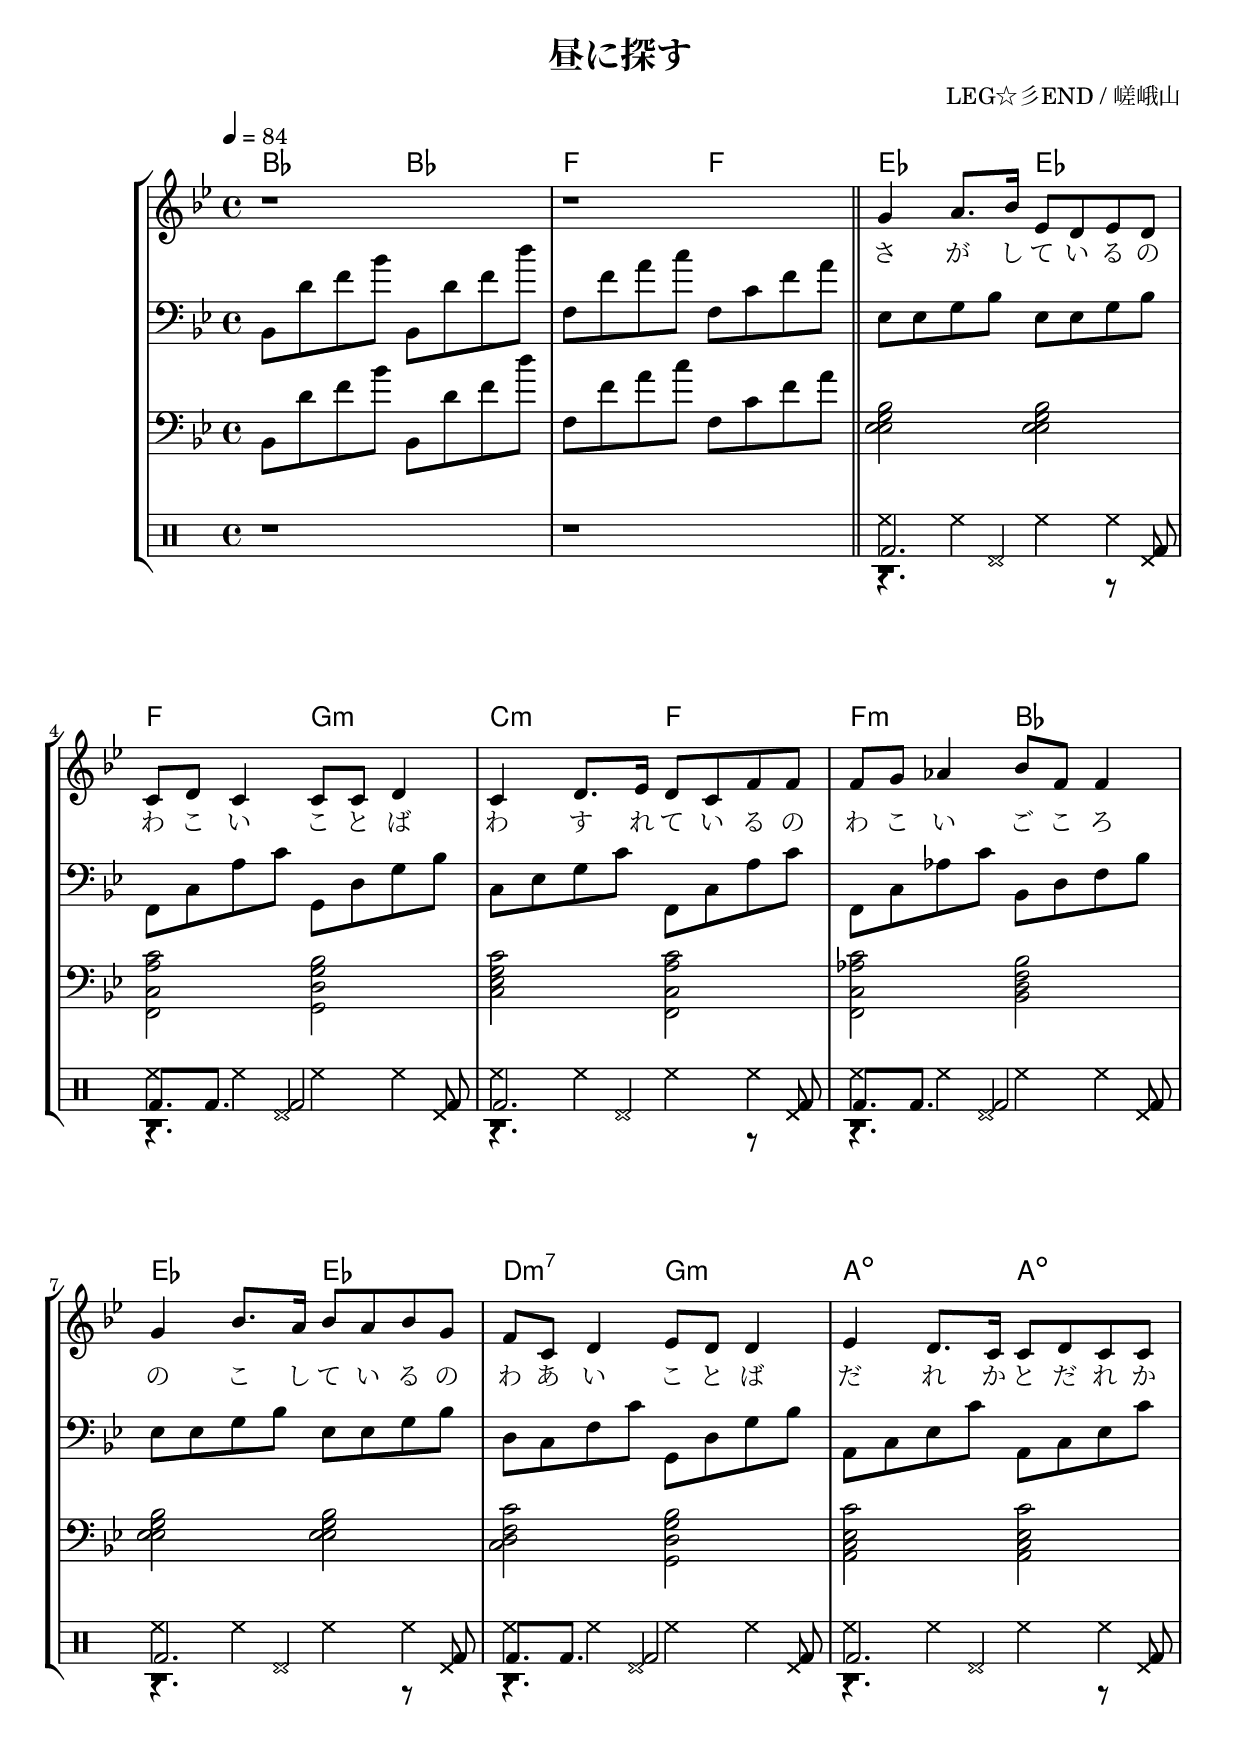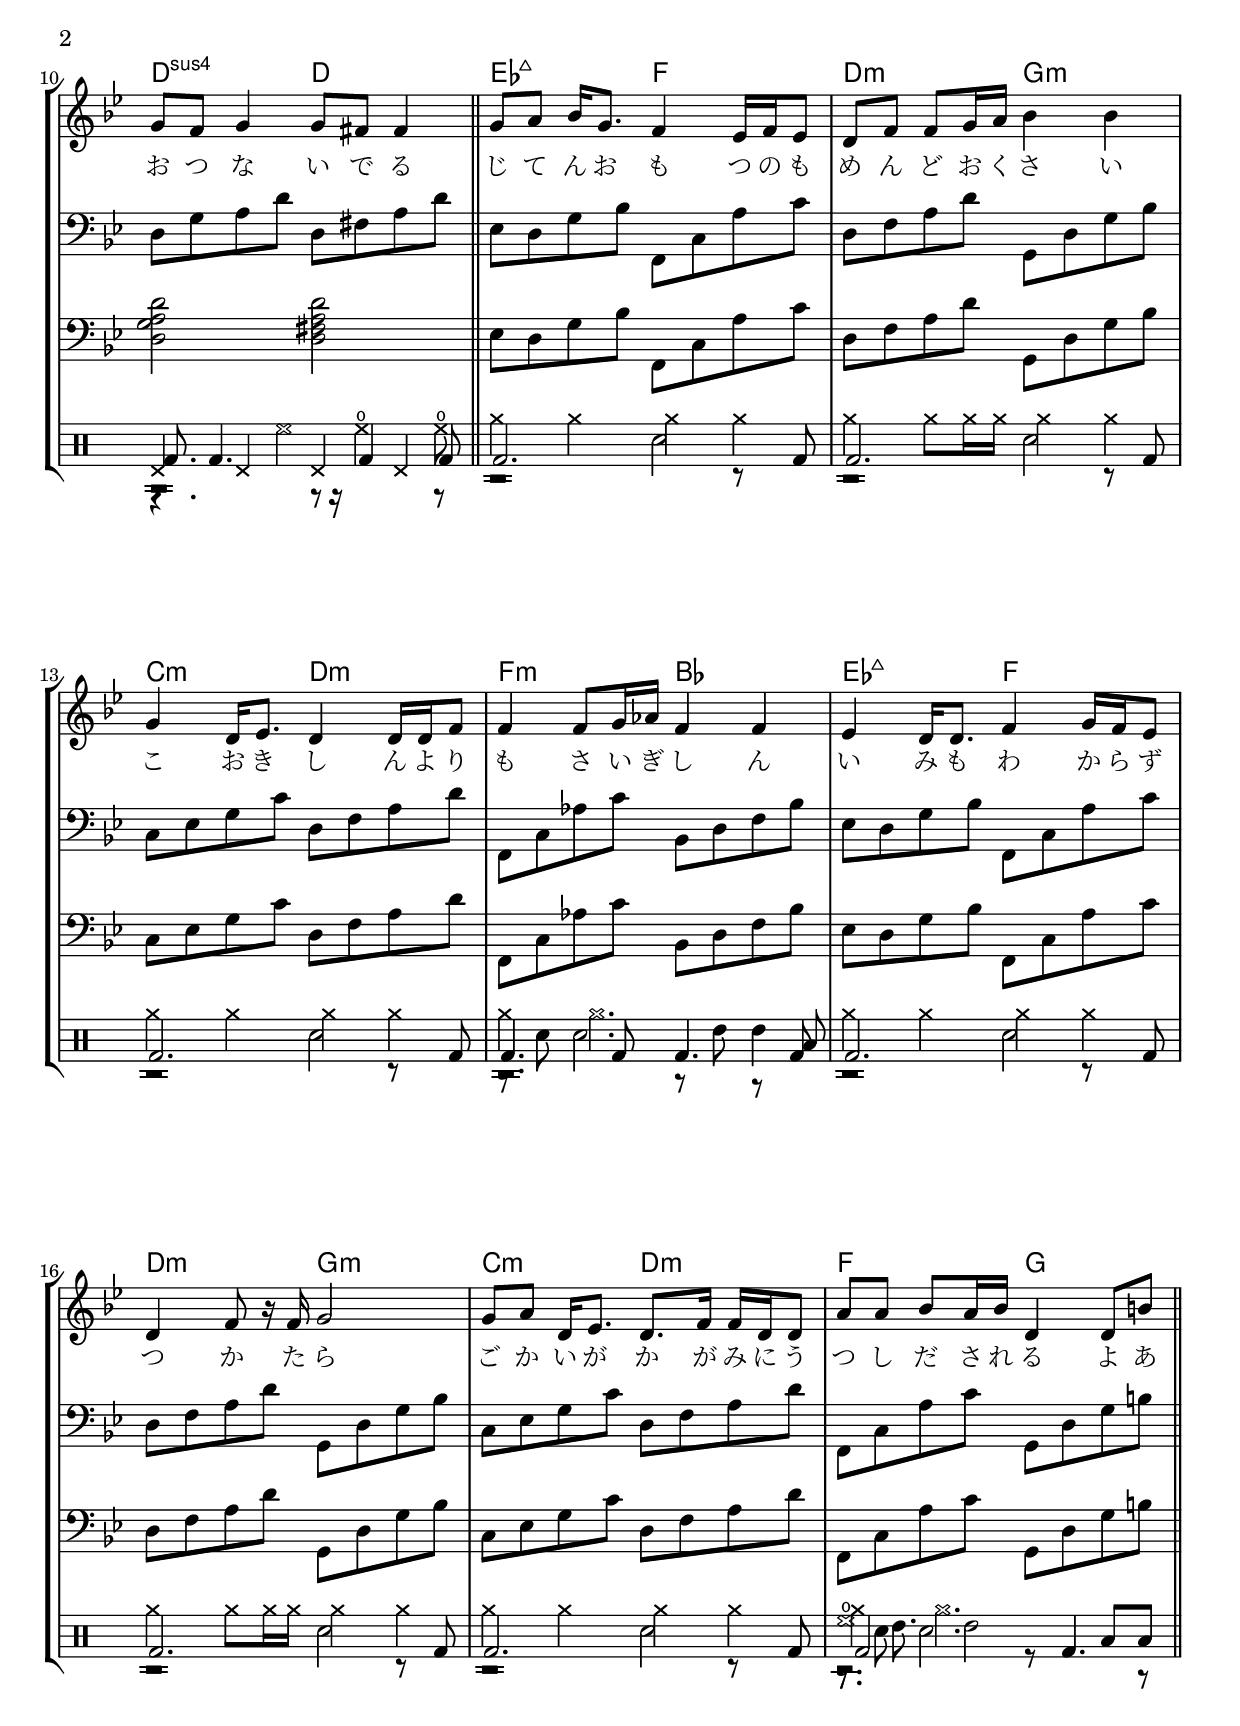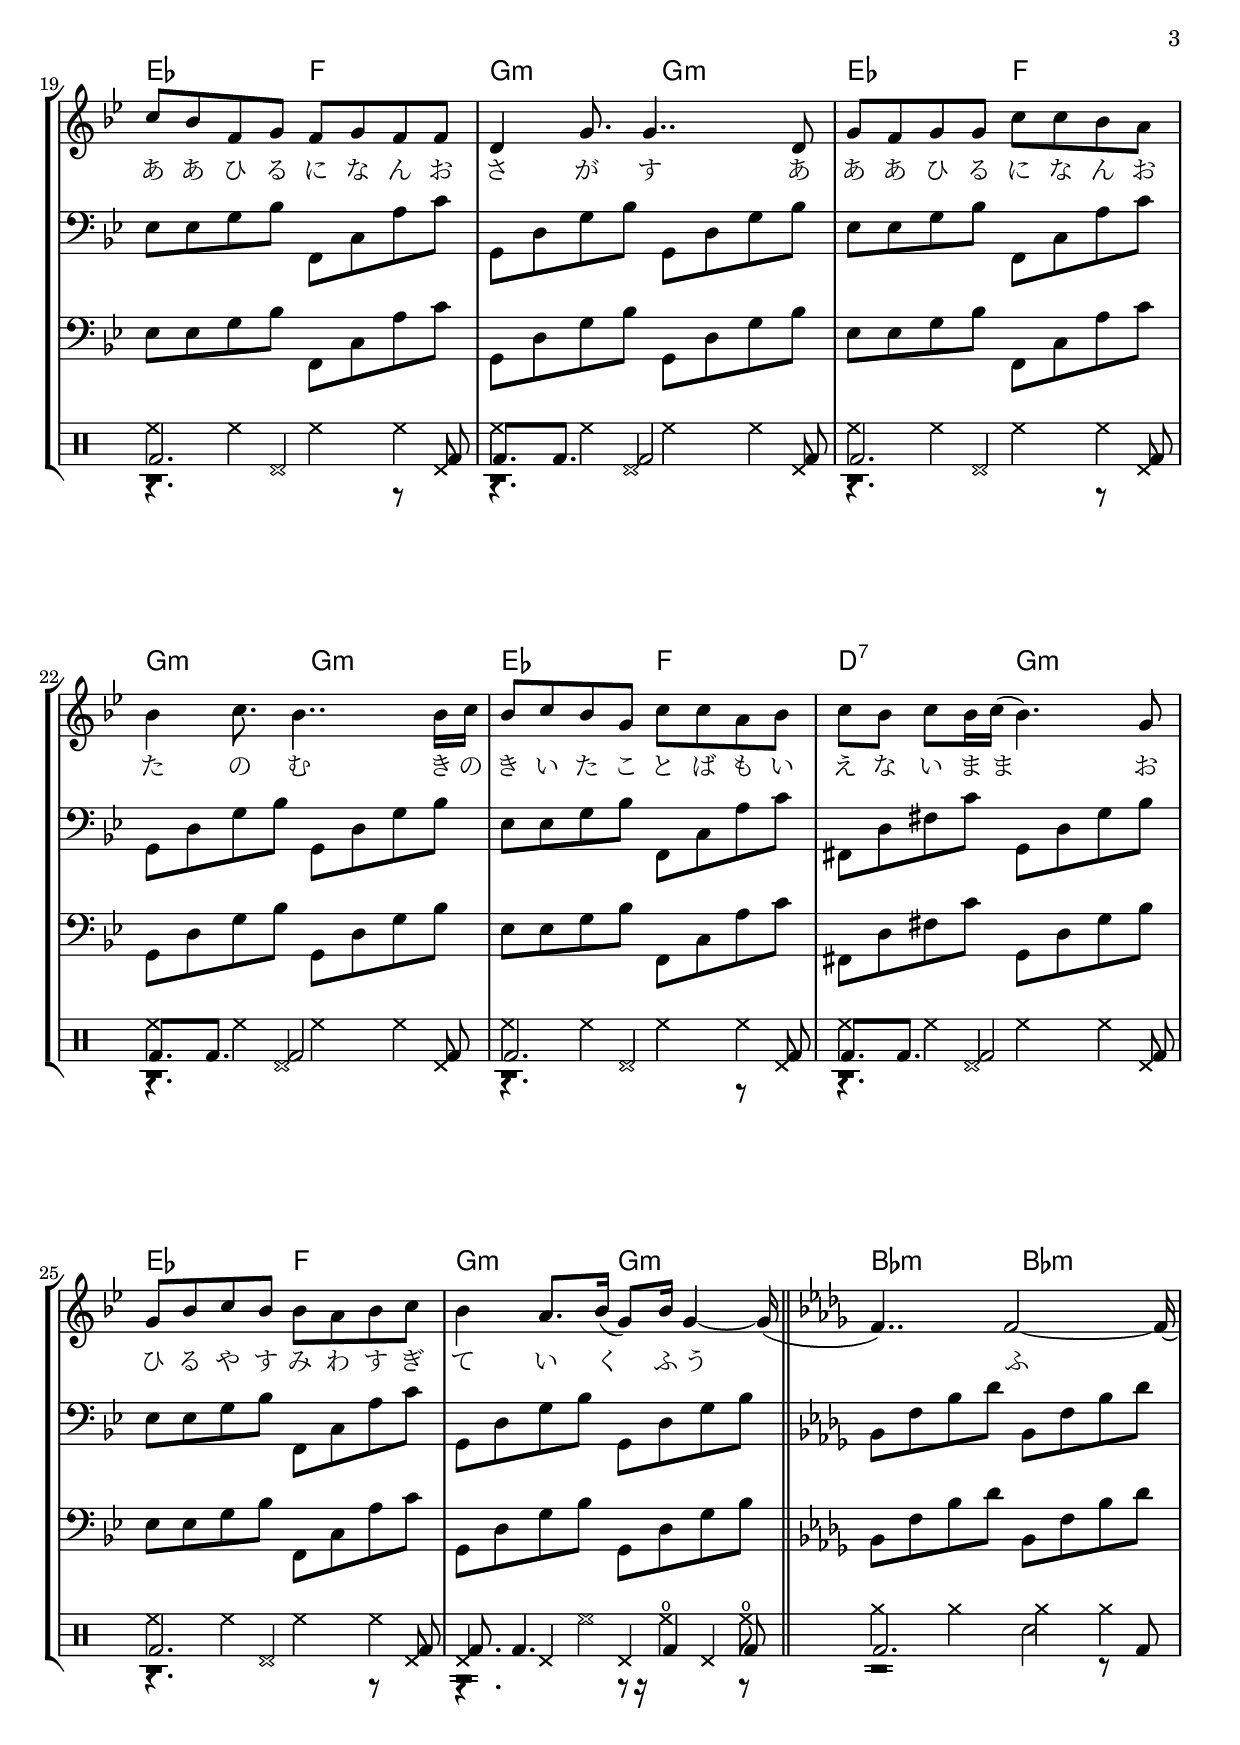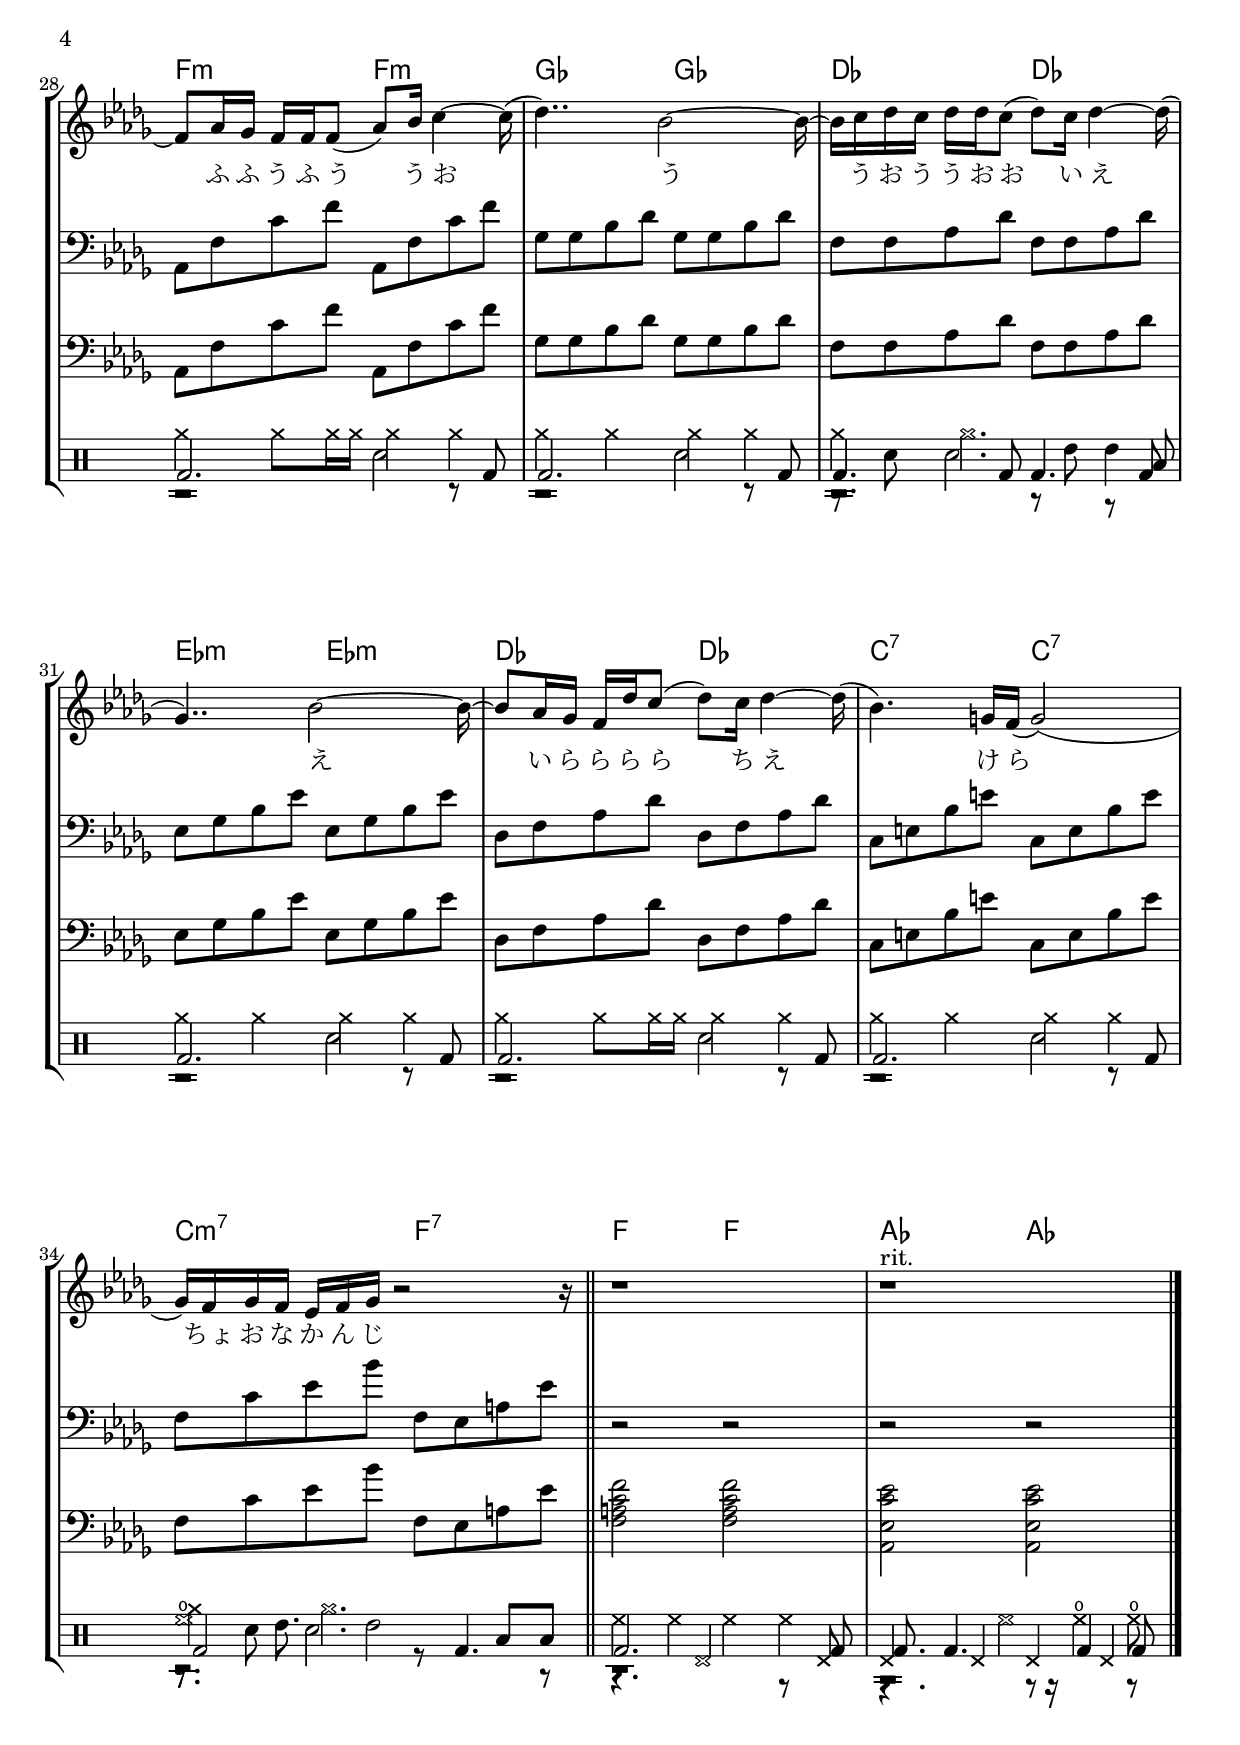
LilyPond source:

\version "2.12.1"

\header {
	title = \markup {昼に探す}
	composer = \markup \center-column {"LEG☆彡END / 嵯峨山"}
}

harmony = \chordmode {
	bes2 bes f f 

	es es f g:m c:m f f:m bes es es d:min7 g:m a:dim a:dim d:sus4 d 

	es:maj7 f d:m g:m c:m d:m f:m bes es:maj7 f d:m g:m c:m d:m f g 

	es f g:m g:m es f g:m g:m es f d:7 g:m es f g:m g:m 

	bes:m bes:m f:m f:m ges ges des des es:m es:m des des c:7 c:7 c:m7 f:7 

	f f as as 
}

melody = {
	\key bes \major
	\tempo 4 = 84
	r1 | r1   
	\set Staff.midiInstrument = #"fss0.35"
	 g'4  a'8.  bes'16  es'8  d'8  es'8  d'8 
	c'8  d'8  c'4  c'8  c'8  d'4 
	c'4  d'8.  es'16  d'8  c'8  f'8  f'8 
	f'8  g'8  as'4  bes'8  f'8  f'4 
	g'4  bes'8.  a'16  bes'8  a'8  bes'8  g'8 
	f'8  c'8  d'4  es'8  d'8  d'4 
	es'4  d'8.  c'16  c'8  d'8  c'8  c'8 
	g'8  f'8  g'4  g'8  fis'8  fis'4
	\set Staff.midiInstrument = #"fss0.39"
	 g'8  a'8  bes'16  g'8.  f'4  es'16  f'16  es'8 
	d'8  f'8  f'8  g'16  a'16  bes'4  bes'4 
	g'4  d'16  es'8.  d'4  d'16  d'16  f'8 
	f'4  f'8  g'16  as'16  f'4  f'4 
	es'4  d'16  d'8.  f'4  g'16  f'16  es'8 
	d'4  f'8  r16  f'16  g'2 
	g'8  a'8  d'16  es'8.  d'8.  f'16  f'16  d'16  d'8 
	a'8  a'8  bes'8  a'16  bes'16  d'4  d'8  	\set Staff.midiInstrument = #"fss0.39"
	b'8 
	c''8  bes'8  f'8  g'8  f'8  g'8  f'8  f'8 
	d'4  g'8.  g'4..  d'8 
	g'8  f'8  g'8  g'8  c''8  c''8  bes'8  a'8 
	bes'4  c''8.  bes'4..  bes'16  c''16 
	bes'8  c''8  bes'8  g'8  c''8  c''8  a'8  bes'8 
	c''8  bes'8  c''8  bes'16  c''16  (bes'4.)  g'8 
	g'8  bes'8  c''8  bes'8  bes'8  a'8  bes'8  c''8 
	bes'4  a'8.  bes'16  (g'8)  	\set Staff.midiInstrument = #"fss0.39"
	bes'16  g'4~g'16 
	(	\key des \major
f'4..)  f'2~f'16~ 
	f'8  as'16  ges'16  f'16  f'16  f'8  (as'8)  bes'16  c''4~c''16 
	(des''4..)  bes'2~bes'16~ 
	bes'16  c''16  des''16  c''16  des''16  des''16  c''8  (des''8)  c''16  des''4~des''16 
	(ges'4..)  bes'2~bes'16~ 
	bes'8  as'16  ges'16  f'16  des''16  c''8  (des''8)  c''16  des''4~des''16 
	(bes'4.)  g'16  f'16  (g'2) 
	(ges'16)  f'16  ges'16  f'16  es'16  f'16  ges'16  	r2~r16 	r1 | r1^"rit." \bar "|."
}

words = \lyricmode {
	
	さ  が  し  て  い  る  の  わ  こ  い  こ  と  ば  わ  す  れ  て  い  る  の  わ  こ  い  ご  こ  ろ  の  こ  し  て  い  る  の  わ  あ  い  こ  と  ば  だ  れ  か  と  だ  れ  か  お  つ  な  い  で  る  
	じ  て  ん  お  も  つ  の  も  め  ん  ど  お  く  さ  い  こ  お  き  し  ん  よ  り  も  さ  い  ぎ  し  ん  い  み  も  わ  か  ら  ず  つ  か  た  ら  ご  か  い  が  か  が  み  に  う  つ  し  だ  さ  れ  る  よ  
	あ  あ  あ  ひ  る  に  な  ん  お  さ  が  す  あ  あ  あ  ひ  る  に  な  ん  お  た  の  む  き  の  き  い  た  こ  と  ば  も  い  え  な  い  ま  ま  お  ひ  る  や  す  み  わ  す  ぎ  て  い  く  
	ふ  う  ふ  ふ  ふ  う  ふ  う  う  お  う  う  お  う  う  お  お  い  え  え  い  ら  ら  ら  ら  ち  え  け  ら  ちょ  お  な  か  ん  じ  
	
}

tempochange = {
	\tempo 4 = 84
	r1 | r1 \bar "||"
	\tempo 4 = 84
	r1 | r1 | r1 | r1 | r1 | r1 | r1 | r1 \bar "||"
	\tempo 4 = 84
	r1 | r1 | r1 | r1 | r1 | r1 | r1 | r1 \bar "||"
	\tempo 4 = 84
	r1 | r1 | r1 | r1 | r1 | r1 | r1 | r1 \bar "||"
	\tempo 4 = 84
	r1 | r1 | r1 | r1 | r1 | r1 | r1 | r1 \bar "||"
	\tempo 4 = 84
	r1 | \tempo 4 = 63 r2 \tempo 4 = 56 r2 \bar "|."
}

mainacc = {
	\clef bass
	\set Staff.midiInstrument = #"Acoustic grand"
	\key bes \major
	\tempo 4 = 84
	bes,8 d'8 f'8 bes'8
	bes,8 d'8 f'8 d''8
	f8 f'8 a'8 c''8
	f8 c'8 f'8 a'8
	\bar "||"

	\set Staff.midiInstrument = #"FX 4 (atmosphere)"
	es8 es8 g8 bes8
	es8 es8 g8 bes8
	f,8 c8 a8 c'8
	g,8 d8 g8 bes8
	c8 es8 g8 c'8
	f,8 c8 a8 c'8
	f,8 c8 as8 c'8
	bes,8 d8 f8 bes8
	es8 es8 g8 bes8
	es8 es8 g8 bes8
	d8 c8 f8 c'8
	g,8 d8 g8 bes8
	a,8 c8 es8 c'8
	a,8 c8 es8 c'8
	d8 g8 a8 d'8
	d8 fis8 a8 d'8
	\bar "||"

	\set Staff.midiInstrument = #"Electric Guitar (clean)"
	es8 d8 g8 bes8
	f,8 c8 a8 c'8
	d8 f8 a8 d'8
	g,8 d8 g8 bes8
	c8 es8 g8 c'8
	d8 f8 a8 d'8
	f,8 c8 as8 c'8
	bes,8 d8 f8 bes8
	es8 d8 g8 bes8
	f,8 c8 a8 c'8
	d8 f8 a8 d'8
	g,8 d8 g8 bes8
	c8 es8 g8 c'8
	d8 f8 a8 d'8
	f,8 c8 a8 c'8
	g,8 d8 g8 b8
	\bar "||"

	\set Staff.midiInstrument = #"FX 4 (atmosphere)"
	es8 es8 g8 bes8
	f,8 c8 a8 c'8
	g,8 d8 g8 bes8
	g,8 d8 g8 bes8
	es8 es8 g8 bes8
	f,8 c8 a8 c'8
	g,8 d8 g8 bes8
	g,8 d8 g8 bes8
	es8 es8 g8 bes8
	f,8 c8 a8 c'8
	fis,8 d8 fis8 c'8
	g,8 d8 g8 bes8
	es8 es8 g8 bes8
	f,8 c8 a8 c'8
	g,8 d8 g8 bes8
	g,8 d8 g8 bes8
	\bar "||"

	\set Staff.midiInstrument = #"FX 4 (atmosphere)"
	\key des \major
	bes,8 f8 bes8 des'8
	bes,8 f8 bes8 des'8
	as,8 f8 c'8 f'8
	as,8 f8 c'8 f'8
	ges8 ges8 bes8 des'8
	ges8 ges8 bes8 des'8
	f8 f8 as8 des'8
	f8 f8 as8 des'8
	es8 ges8 bes8 es'8
	es8 ges8 bes8 es'8
	des8 f8 as8 des'8
	des8 f8 as8 des'8
	c8 e8 bes8 e'8
	c8 e8 bes8 e'8
	f8 c'8 es'8 bes'8
	f8 es8 a8 es'8
	\bar "||"

	\set Staff.midiInstrument = #"Pad 3 (polysynth)"
	r2
	r2
	r2
	r2
	\bar "|."
}

subacc = {
	\clef bass
	\set Staff.midiInstrument = #"Pad 3 (polysynth)"
	\key bes \major
	\tempo 4 = 84
	bes,8 d'8 f'8 bes'8
	bes,8 d'8 f'8 d''8
	f8 f'8 a'8 c''8
	f8 c'8 f'8 a'8
	\bar "||"

	\set Staff.midiInstrument = #"Electric Guitar (clean)"
	<es es g bes>2
	<es es g bes>2
	<f, c a c'>2
	<g, d g bes>2
	<c es g c'>2
	<f, c a c'>2
	<f, c as c'>2
	<bes, d f bes>2
	<es es g bes>2
	<es es g bes>2
	<d c f c'>2
	<g, d g bes>2
	<a, c es c'>2
	<a, c es c'>2
	<d g a d'>2
	<d fis a d'>2
	\bar "||"

	\set Staff.midiInstrument = #"Pad 4 (choir)"
	es8 d8 g8 bes8
	f,8 c8 a8 c'8
	d8 f8 a8 d'8
	g,8 d8 g8 bes8
	c8 es8 g8 c'8
	d8 f8 a8 d'8
	f,8 c8 as8 c'8
	bes,8 d8 f8 bes8
	es8 d8 g8 bes8
	f,8 c8 a8 c'8
	d8 f8 a8 d'8
	g,8 d8 g8 bes8
	c8 es8 g8 c'8
	d8 f8 a8 d'8
	f,8 c8 a8 c'8
	g,8 d8 g8 b8
	\bar "||"

	\set Staff.midiInstrument = #"Electric Guitar (clean)"
	es8 es8 g8 bes8
	f,8 c8 a8 c'8
	g,8 d8 g8 bes8
	g,8 d8 g8 bes8
	es8 es8 g8 bes8
	f,8 c8 a8 c'8
	g,8 d8 g8 bes8
	g,8 d8 g8 bes8
	es8 es8 g8 bes8
	f,8 c8 a8 c'8
	fis,8 d8 fis8 c'8
	g,8 d8 g8 bes8
	es8 es8 g8 bes8
	f,8 c8 a8 c'8
	g,8 d8 g8 bes8
	g,8 d8 g8 bes8
	\bar "||"

	\set Staff.midiInstrument = #"Electric Guitar (clean)"
	\key des \major
	bes,8 f8 bes8 des'8
	bes,8 f8 bes8 des'8
	as,8 f8 c'8 f'8
	as,8 f8 c'8 f'8
	ges8 ges8 bes8 des'8
	ges8 ges8 bes8 des'8
	f8 f8 as8 des'8
	f8 f8 as8 des'8
	es8 ges8 bes8 es'8
	es8 ges8 bes8 es'8
	des8 f8 as8 des'8
	des8 f8 as8 des'8
	c8 e8 bes8 e'8
	c8 e8 bes8 e'8
	f8 c'8 es'8 bes'8
	f8 es8 a8 es'8
	\bar "||"

	\set Staff.midiInstrument = #"Electric Piano 1"
	<f a c' f'>2
	<f a c' f'>2
	<as, es c' es'>2
	<as, es c' es'>2
	\bar "|."
}

percA = {
	\drummode {
	r1 |r1 \bar "||"
	r1  |r1  |r1  |r1  |r1  |r1  |r1  |r2 r8 hho4 hho8  \bar "||"
	cymr4 cymr4 cymr4 cymr4  |cymr4 cymr8 cymr16 cymr16 cymr4 cymr4  |cymr4 cymr4 cymr4 cymr4  |cymr4 cymr2.  |cymr4 cymr4 cymr4 cymr4  |cymr4 cymr8 cymr16 cymr16 cymr4 cymr4  |cymr4 cymr4 cymr4 cymr4  |cymr4 cymr2.  \bar "||"
	r1  |r1  |r1  |r1  |r1  |r1  |r1  |r2 r8 hho4 hho8  \bar "||"
	cymr4 cymr4 cymr4 cymr4  |cymr4 cymr8 cymr16 cymr16 cymr4 cymr4  |cymr4 cymr4 cymr4 cymr4  |cymr4 cymr2.  |cymr4 cymr4 cymr4 cymr4  |cymr4 cymr8 cymr16 cymr16 cymr4 cymr4  |cymr4 cymr4 cymr4 cymr4  |cymr4 cymr2.  \bar "||"
	r1  |r2 r8 hho4 hho8  \bar "|."
	}
}

percB = {
	\drummode {
	r1 |r1 \bar "||"
	r4. hhp2 hhp8  |r4. hhp2 hhp8  |r4. hhp2 hhp8  |r4. hhp2 hhp8  |r4. hhp2 hhp8  |r4. hhp2 hhp8  |r4. hhp2 hhp8  |hhp4 hhp4 hhp4 hhp4  \bar "||"
	r2 sn2  |r2 sn2  |r2 sn2  |r8 sn8 sn2.  |r2 sn2  |r2 sn2  |r2 sn2  |r8 sn8 sn2.  \bar "||"
	r4. hhp2 hhp8  |r4. hhp2 hhp8  |r4. hhp2 hhp8  |r4. hhp2 hhp8  |r4. hhp2 hhp8  |r4. hhp2 hhp8  |r4. hhp2 hhp8  |hhp4 hhp4 hhp4 hhp4  \bar "||"
	r2 sn2  |r2 sn2  |r2 sn2  |r8 sn8 sn2.  |r2 sn2  |r2 sn2  |r2 sn2  |r8 sn8 sn2.  \bar "||"
	r4. hhp2 hhp8  |hhp4 hhp4 hhp4 hhp4  \bar "|."
	}
}

percC = {
	\drummode {
	r1 |r1 \bar "||"
	hh4 hh4 hh4 hh4  |hh4 hh4 hh4 hh4  |hh4 hh4 hh4 hh4  |hh4 hh4 hh4 hh4  |hh4 hh4 hh4 hh4  |hh4 hh4 hh4 hh4  |hh4 hh4 hh4 hh4  |r4. hh2 r8  \bar "||"
	bd2. r8 bd8  |bd2. r8 bd8  |bd2. r8 bd8  |bd4. bd8 bd4. bd8  |bd2. r8 bd8  |bd2. r8 bd8  |bd2. r8 bd8  |bd2 r8 bd4.  \bar "||"
	hh4 hh4 hh4 hh4  |hh4 hh4 hh4 hh4  |hh4 hh4 hh4 hh4  |hh4 hh4 hh4 hh4  |hh4 hh4 hh4 hh4  |hh4 hh4 hh4 hh4  |hh4 hh4 hh4 hh4  |r4. hh2 r8  \bar "||"
	bd2. r8 bd8  |bd2. r8 bd8  |bd2. r8 bd8  |bd4. bd8 bd4. bd8  |bd2. r8 bd8  |bd2. r8 bd8  |bd2. r8 bd8  |bd2 r8 bd4.  \bar "||"
	hh4 hh4 hh4 hh4  |r4. hh2 r8  \bar "|."
	}
}

percD = {
	\drummode {
	r1 |r1 \bar "||"
	bd2. r8 bd8  |bd8. bd8. bd2 bd8  |bd2. r8 bd8  |bd8. bd8. bd2 bd8  |bd2. r8 bd8  |bd8. bd8. bd2 bd8  |bd2. r8 bd8  |bd8. bd4. r16 bd4 bd8  \bar "||"
	r1 |r1 |r1 |r2 r8 tommh8 tommh4  |r1 |r1 |r1 |r8. tommh8. tommh2 r8  \bar "||"
	bd2. r8 bd8  |bd8. bd8. bd2 bd8  |bd2. r8 bd8  |bd8. bd8. bd2 bd8  |bd2. r8 bd8  |bd8. bd8. bd2 bd8  |bd2. r8 bd8  |bd8. bd4. r16 bd4 bd8  \bar "||"
	r1 |r1 |r1 |r2 r8 tommh8 tommh4  |r1 |r1 |r1 |r8. tommh8. tommh2 r8  \bar "||"
	bd2. r8 bd8  |bd8. bd4. r16 bd4 bd8  \bar "|."
	}
}

percE = {
	\drummode {
	r1 |r1 \bar "||"
	r1 | r1 | r1 | r1 | r1 | r1 | r1 | r1 \bar "||"
	r1 |r1 |r1 |r2. r8 toml8  |r1 |r1 |r1 |r2. toml8 toml8  \bar "||"
	r1 | r1 | r1 | r1 | r1 | r1 | r1 | r1 \bar "||"
	r1 |r1 |r1 |r2. r8 toml8  |r1 |r1 |r1 |r2. toml8 toml8  \bar "||"
	r1 | r1 \bar "|."
	}
}

percF = {
	\drummode {
	r1 | r1 \bar "||"
	r1 | r1 | r1 | r1 | r1 | r1 | r1 | r1 \bar "||"
	r1 |r1 |r1 |r1 |r1 |r1 |r1 |hho1  \bar "||"
	r1 | r1 | r1 | r1 | r1 | r1 | r1 | r1 \bar "||"
	r1 |r1 |r1 |r1 |r1 |r1 |r1 |hho1  \bar "||"
	r1 | r1 \bar "|."
	}
}

\score {
	<<
		\new StaffGroup <<
			\new ChordNames {\harmony}
			\new Voice = "melody" {\melody}
			\new Lyrics \lyricsto "melody" \words
			\new Staff = "mainacc" {\mainacc}
			\new Staff = "subacc" {\subacc}
			\new DrumStaff <<
				\new DrumVoice {\percA}
				\new DrumVoice {\percB}
				\new DrumVoice {\percC}
				\new DrumVoice {\percD}
				\new DrumVoice {\percE}
				\new DrumVoice {\percF}
			>>
		>>
	>>
	\layout { }
}
